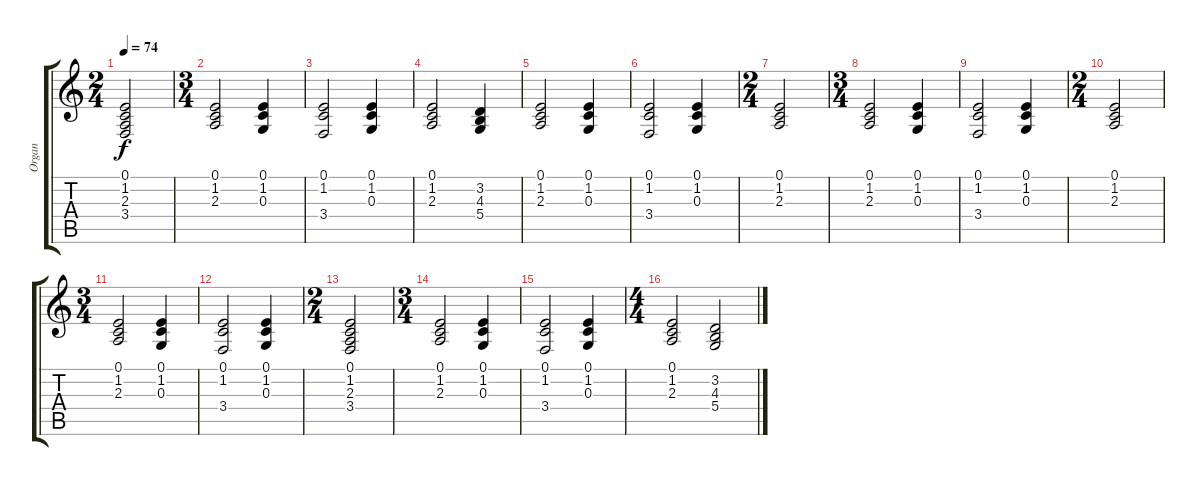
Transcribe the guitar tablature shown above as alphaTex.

\track ("Organ" "Organ") {instrument percussiveorgan}
\staff {score tabs}
\tuning (E4 B3 G3 D3 A2 E2) {hide}
\ts (2 4)
\tempo 74
\clef g2
\ks c
(0.1 1.2 2.3 3.4).2{dy f} |
\ts (3 4)
(0.1 1.2 2.3).2 (0.1 1.2 0.3).4 |
(0.1 1.2 3.4).2 (0.1 1.2 0.3).4 |
(0.1 1.2 2.3).2 (3.2 4.3 5.4).4 |
(0.1 1.2 2.3).2 (0.1 1.2 0.3).4 |
(0.1 1.2 3.4).2 (0.1 1.2 0.3).4 |
\ts (2 4)
(0.1 1.2 2.3).2 |
\ts (3 4)
(0.1 1.2 2.3).2 (0.1 1.2 0.3).4 |
(0.1 1.2 3.4).2 (0.1 1.2 0.3).4 |
\ts (2 4)
(0.1 1.2 2.3).2 |
\ts (3 4)
(0.1 1.2 2.3).2 (0.1 1.2 0.3).4 |
(0.1 1.2 3.4).2 (0.1 1.2 0.3).4 |
\ts (2 4)
(0.1 1.2 2.3 3.4).2 |
\ts (3 4)
(0.1 1.2 2.3).2 (0.1 1.2 0.3).4 |
(0.1 1.2 3.4).2 (0.1 1.2 0.3).4 |
\ts (4 4)
(0.1 1.2 2.3).2 (3.2 4.3 5.4).2
